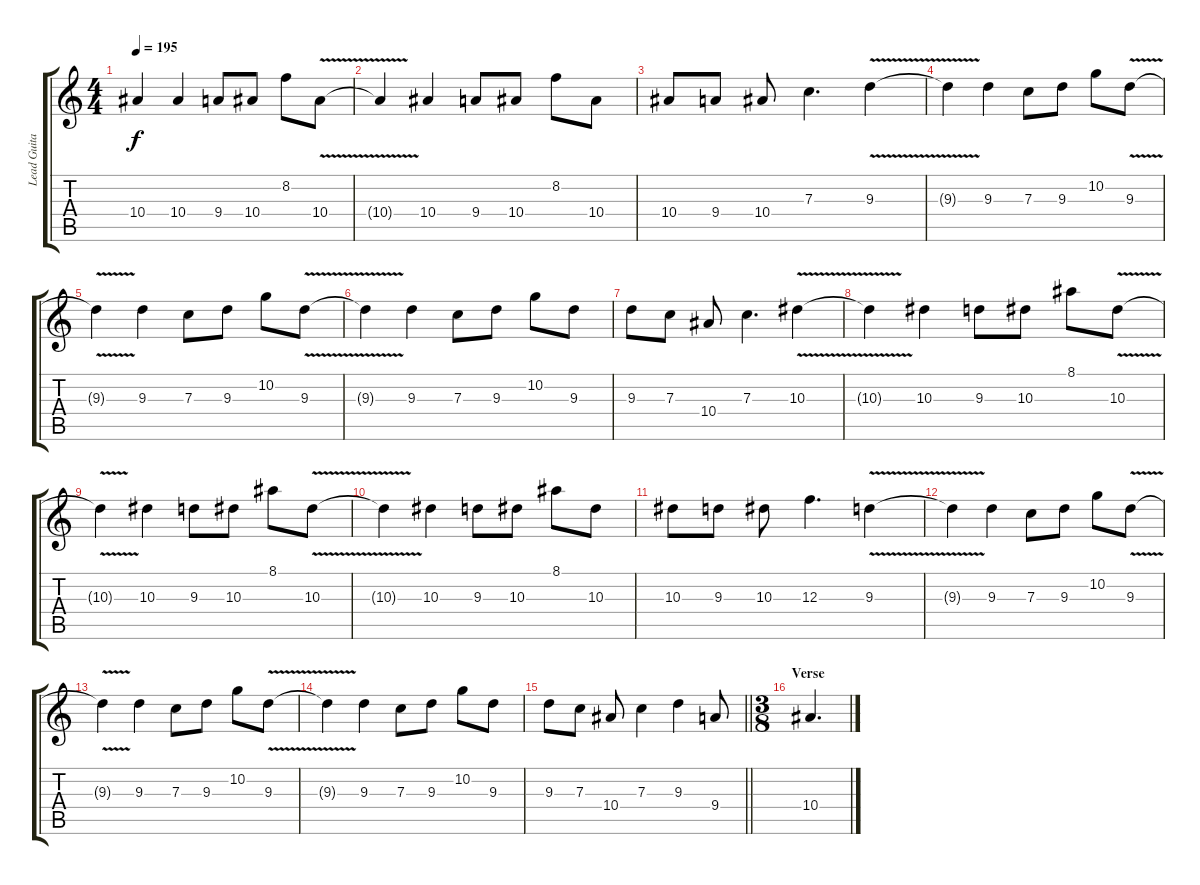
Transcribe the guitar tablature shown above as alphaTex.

\track ("Lead Guitar" "Lead Guita") {instrument overdrivenguitar}
\staff {score tabs}
\tuning (D4 A3 F3 C3 G2 D2) {hide}
\ts (4 4)
\tempo 195
\clef g2
\ks c
10.4{t}.4{dy f} 10.4.4 9.4.8 10.4.8 8.2.8 10.4{v}.8 |
10.4{t}.4 10.4.4 9.4.8 10.4.8 8.2.8 10.4.8 |
10.4.8 9.4.8 10.4.8 7.3.4{d} 9.3{v}.4 |
9.3{t}.4 9.3.4 7.3.8 9.3.8 10.2.8 9.3{v}.8 |
9.3{t}.4 9.3.4 7.3.8 9.3.8 10.2.8 9.3{v}.8 |
9.3{t}.4 9.3.4 7.3.8 9.3.8 10.2.8 9.3.8 |
9.3.8 7.3.8 10.4.8 7.3.4{d} 10.3{v}.4 |
10.3{t}.4 10.3.4 9.3.8 10.3.8 8.1.8 10.3{v}.8 |
10.3{t}.4 10.3.4 9.3.8 10.3.8 8.1.8 10.3{v}.8 |
10.3{t}.4 10.3.4 9.3.8 10.3.8 8.1.8 10.3.8 |
10.3.8 9.3.8 10.3.8 12.3.4{d} 9.3{v}.4 |
9.3{t}.4 9.3.4 7.3.8 9.3.8 10.2.8 9.3{v}.8 |
9.3{t}.4 9.3.4 7.3.8 9.3.8 10.2.8 9.3{v}.8 |
9.3{t}.4 9.3.4 7.3.8 9.3.8 10.2.8 9.3.8 |
\barLineRight lightlight
9.3.8 7.3.8 10.4.8 7.3.4 9.3.4 9.4.8 |
\ts (3 8)
\section ("" "Verse")
10.4.4{d}
